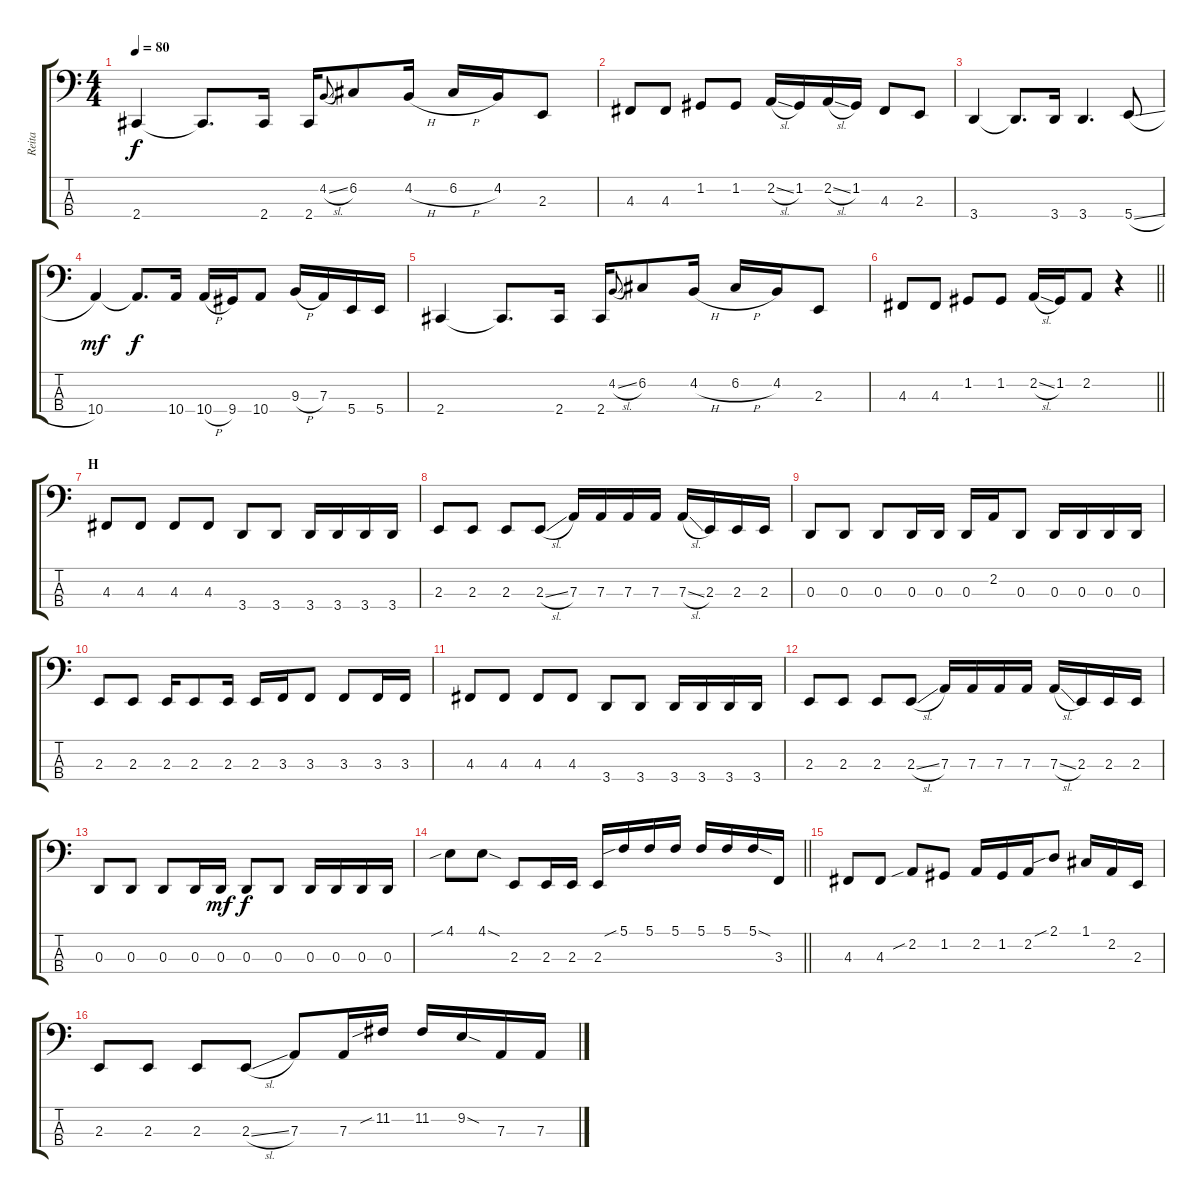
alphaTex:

\track ("Reita" "Reita") {instrument electricbassfinger}
\staff {score tabs}
\tuning (C2 G1 D1 B0) {hide}
\ts (4 4)
\tempo 80
\clef f4
\ks c
2.4.4{dy f} 2.4{t}.8{d} 2.4.16 2.4.16 4.2{sl}.8{gr onbeat} 6.2.8 4.2{h}.16 6.2{h}.16 4.2.16 2.3.8 |
4.3.8 4.3.8 1.2.8 1.2.8 2.2{sl}.16 1.2.16 2.2{sl}.16 1.2.16 4.3.8 2.3.8 |
3.4.4 3.4{t}.8{d} 3.4.16 3.4.4{d} 5.4{sl}.8 |
10.4.4{dy mf} 10.4{t}.8{d dy f} 10.4.16 10.4{h}.16 9.4.16 10.4.8 9.3{h}.16 7.3.16 5.4.16 5.4.16 |
2.4.4 2.4{t}.8{d} 2.4.16 2.4.16 4.2{sl}.8{gr onbeat} 6.2.8 4.2{h}.16 6.2{h}.16 4.2.16 2.3.8 |
\barLineRight lightlight
4.3.8 4.3.8 1.2.8 1.2.8 2.2{sl}.16 1.2.16 2.2.8 r.4 |
\section ("" "H")
4.3.8 4.3.8 4.3.8 4.3.8 3.4.8 3.4.8 3.4.16 3.4.16 3.4.16 3.4.16 |
2.3.8 2.3.8 2.3.8 2.3{sl}.8 7.3.16 7.3.16 7.3.16 7.3.16 7.3{sl}.16 2.3.16 2.3.16 2.3.16 |
0.3.8 0.3.8 0.3.8 0.3.16 0.3.16 0.3.16 2.2.16 0.3.8 0.3.16 0.3.16 0.3.16 0.3.16 |
2.3.8 2.3.8 2.3.16 2.3.8 2.3.16 2.3.16 3.3.16 3.3.8 3.3.8 3.3.16 3.3.16 |
4.3.8 4.3.8 4.3.8 4.3.8 3.4.8 3.4.8 3.4.16 3.4.16 3.4.16 3.4.16 |
2.3.8 2.3.8 2.3.8 2.3{sl}.8 7.3.16 7.3.16 7.3.16 7.3.16 7.3{sl}.16 2.3.16 2.3.16 2.3.16 |
0.3.8 0.3.8 0.3.8 0.3.16 0.3.16{dy mf} 0.3.8{dy f} 0.3.8 0.3.16 0.3.16 0.3.16 0.3.16 |
\barLineRight lightlight
4.1{sib}.8 4.1{sod}.8 2.3.8 2.3.16 2.3.16 2.3.16 5.1{sib}.16 5.1.16 5.1.16 5.1.16 5.1.16 5.1{sod}.16 3.3.16 |
4.3.8 4.3.8 2.2{sib}.8 1.2.8 2.2.16 1.2.16 2.2.16 2.1{sib}.8 1.1.16 2.2.16 2.3.16 |
2.3.8 2.3.8 2.3.8 2.3{sl}.8 7.3.8 7.3.16 11.2{sib}.16 11.2.16 9.2{sod}.16 7.3.16 7.3.16
